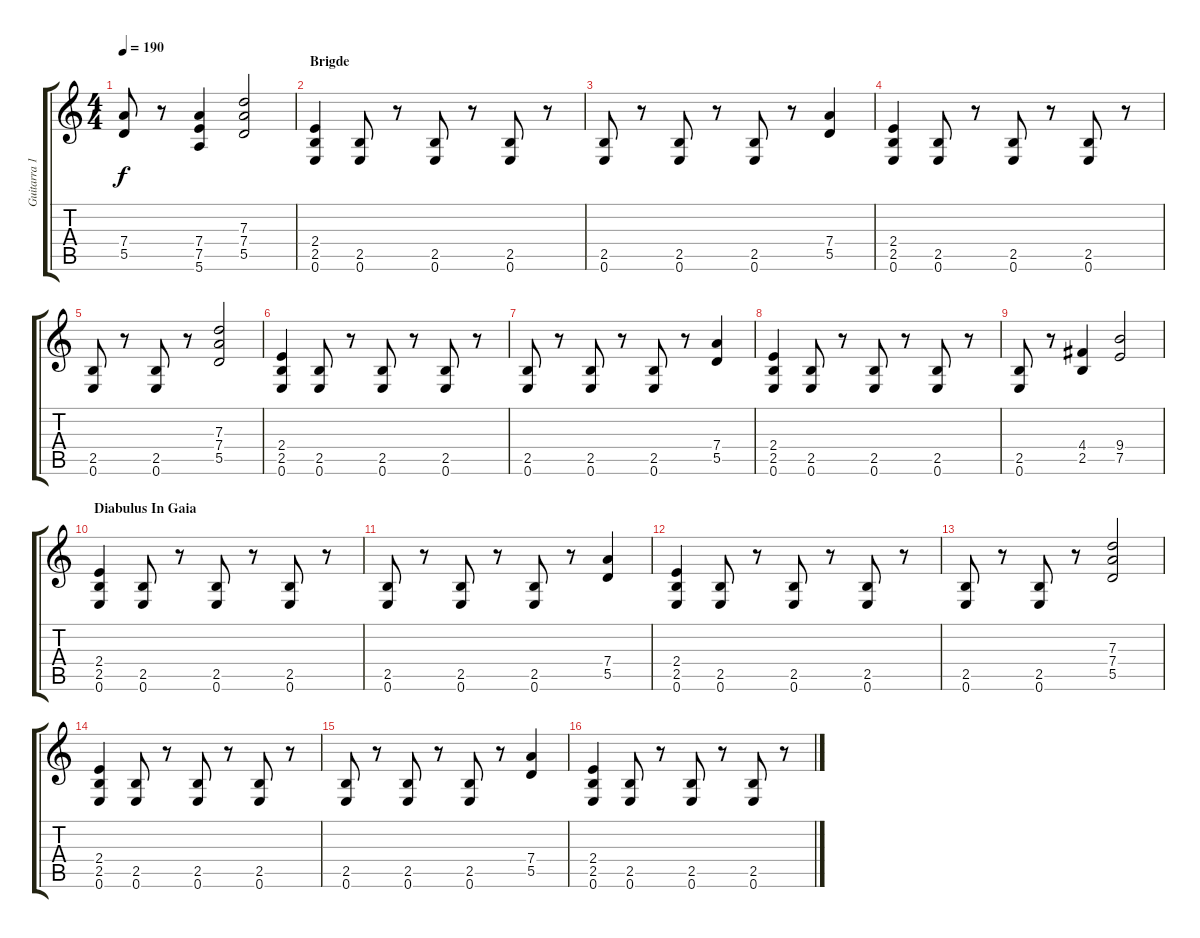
\track ("Guitarra 1" "Guitarra 1") {instrument acousticguitarsteel}
\staff {score tabs}
\tuning (E4 B3 G3 D3 A2 E2) {hide}
\ts (4 4)
\tempo 190
\clef g2
\ks c
(7.4 5.5).8{dy f} r.8 (7.4 7.5 5.6).4 (7.3 7.4 5.5).2 |
\section ("" "Brigde")
(2.4 2.5 0.6).4 (2.5 0.6).8 r.8 (2.5 0.6).8 r.8 (2.5 0.6).8 r.8 |
(2.5 0.6).8 r.8 (2.5 0.6).8 r.8 (2.5 0.6).8 r.8 (7.4 5.5).4 |
(2.4 2.5 0.6).4 (2.5 0.6).8 r.8 (2.5 0.6).8 r.8 (2.5 0.6).8 r.8 |
(2.5 0.6).8 r.8 (2.5 0.6).8 r.8 (7.3 7.4 5.5).2 |
(2.4 2.5 0.6).4 (2.5 0.6).8 r.8 (2.5 0.6).8 r.8 (2.5 0.6).8 r.8 |
(2.5 0.6).8 r.8 (2.5 0.6).8 r.8 (2.5 0.6).8 r.8 (7.4 5.5).4 |
(2.4 2.5 0.6).4 (2.5 0.6).8 r.8 (2.5 0.6).8 r.8 (2.5 0.6).8 r.8 |
(2.5 0.6).8 r.8 (4.4 2.5).4 (9.4 7.5).2 |
\section ("" "Diabulus In Gaia")
(2.4 2.5 0.6).4 (2.5 0.6).8 r.8 (2.5 0.6).8 r.8 (2.5 0.6).8 r.8 |
(2.5 0.6).8 r.8 (2.5 0.6).8 r.8 (2.5 0.6).8 r.8 (7.4 5.5).4 |
(2.4 2.5 0.6).4 (2.5 0.6).8 r.8 (2.5 0.6).8 r.8 (2.5 0.6).8 r.8 |
(2.5 0.6).8 r.8 (2.5 0.6).8 r.8 (7.3 7.4 5.5).2 |
(2.4 2.5 0.6).4 (2.5 0.6).8 r.8 (2.5 0.6).8 r.8 (2.5 0.6).8 r.8 |
(2.5 0.6).8 r.8 (2.5 0.6).8 r.8 (2.5 0.6).8 r.8 (7.4 5.5).4 |
(2.4 2.5 0.6).4 (2.5 0.6).8 r.8 (2.5 0.6).8 r.8 (2.5 0.6).8 r.8
